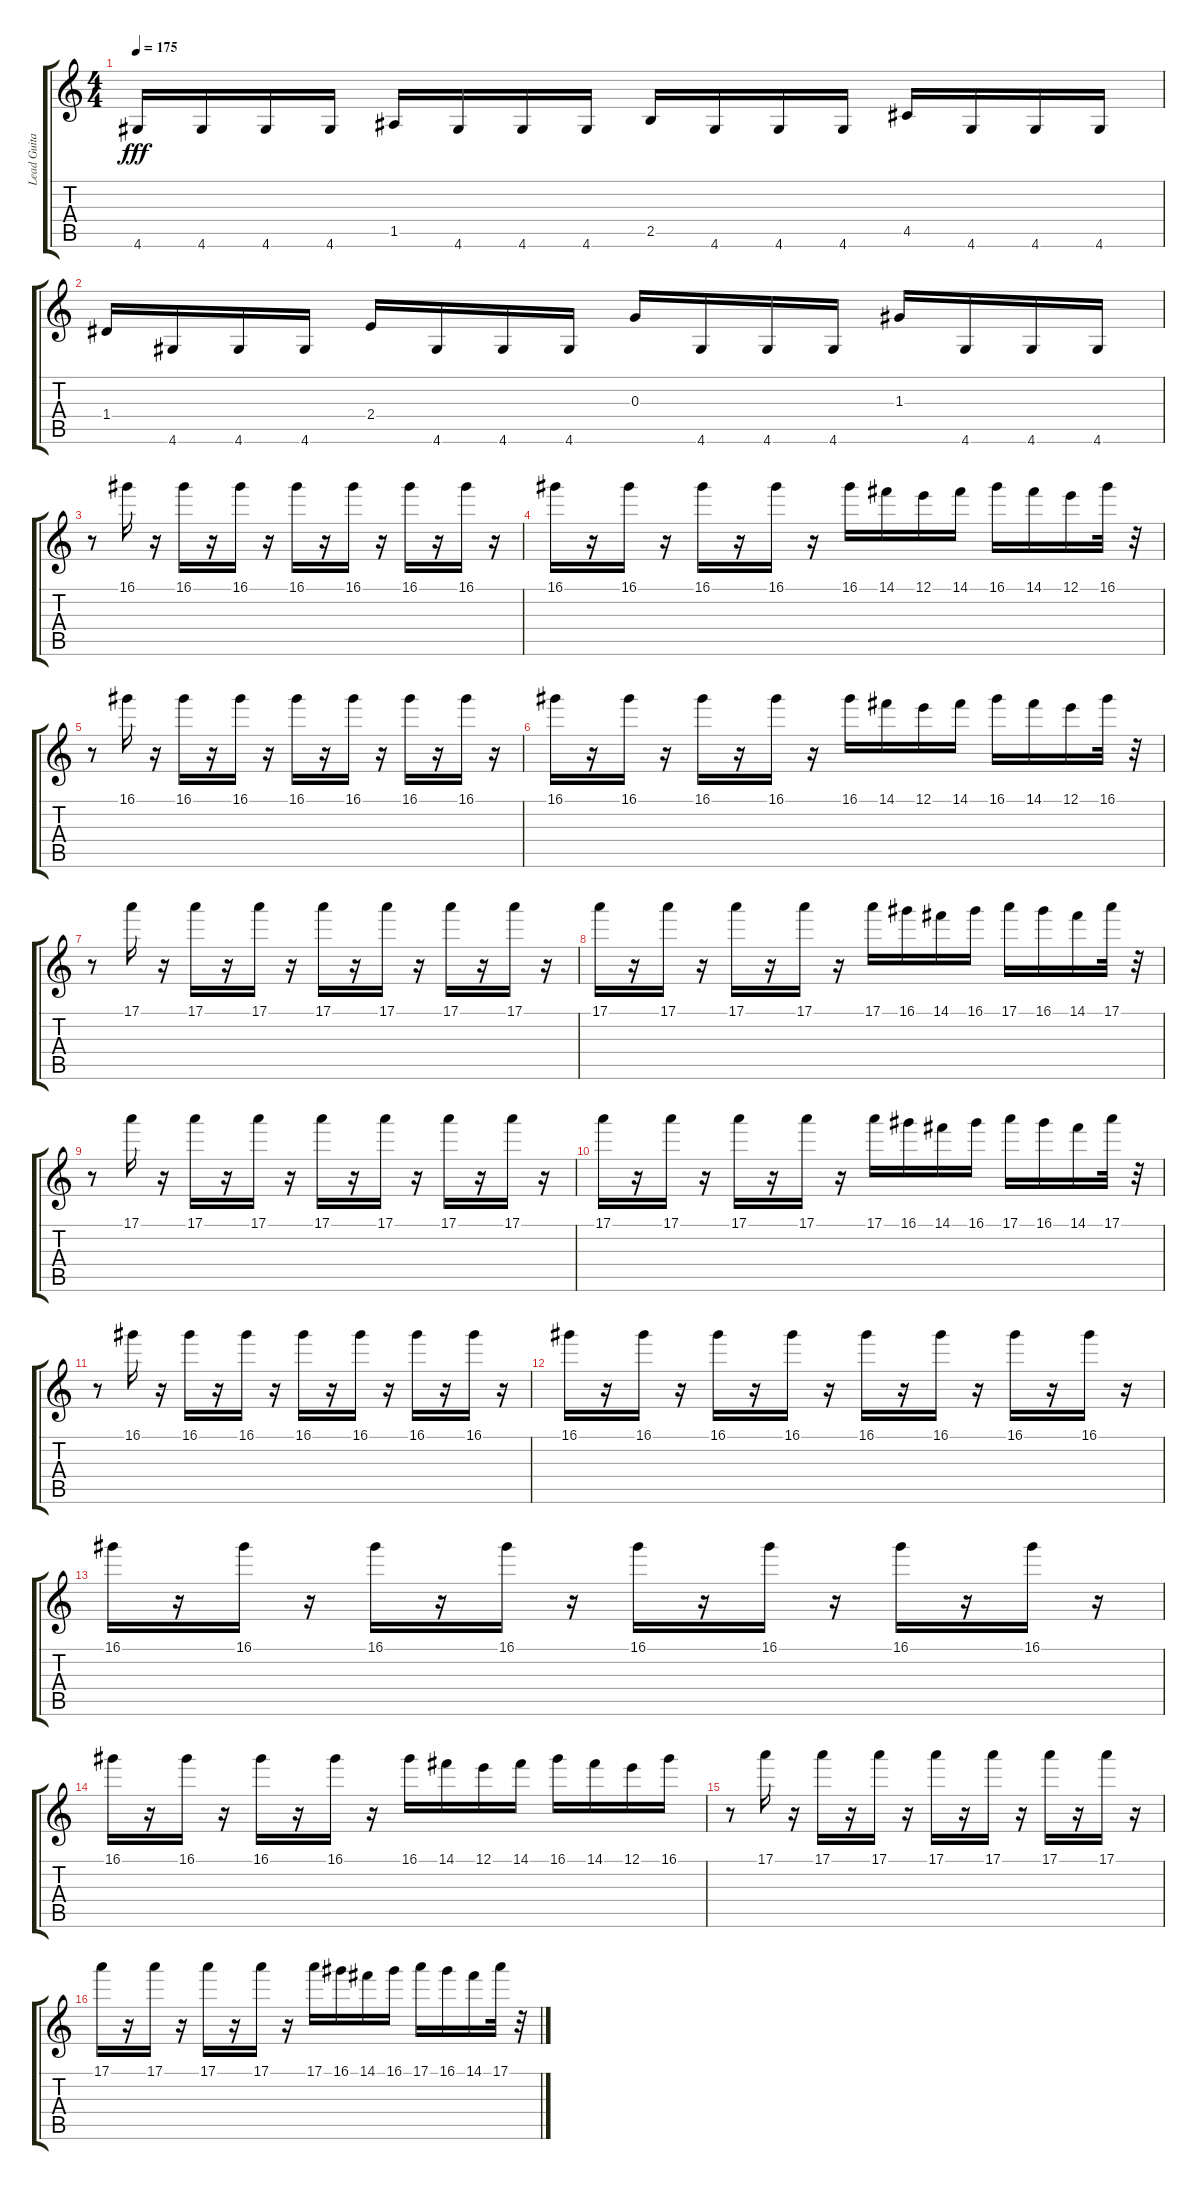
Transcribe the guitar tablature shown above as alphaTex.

\track ("Lead Guitar" "Lead Guita") {instrument distortionguitar}
\staff {score tabs}
\tuning (E4 B3 G3 D3 A2 E2) {hide}
\ts (4 4)
\tempo 175
\clef g2
\ks c
4.6.16{dy fff} 4.6.16 4.6.16 4.6.16 1.5.16 4.6.16 4.6.16 4.6.16 2.5.16 4.6.16 4.6.16 4.6.16 4.5.16 4.6.16 4.6.16 4.6.16 |
1.4.16 4.6.16 4.6.16 4.6.16 2.4.16 4.6.16 4.6.16 4.6.16 0.3.16 4.6.16 4.6.16 4.6.16 1.3.16 4.6.16 4.6.16 4.6.16 |
r.8 16.1.16 r.16 16.1.16 r.16 16.1.16 r.16 16.1.16 r.16 16.1.16 r.16 16.1.16 r.16 16.1.16 r.16 |
16.1.16 r.16 16.1.16 r.16 16.1.16 r.16 16.1.16 r.16 16.1.16 14.1.16 12.1.16 14.1.16 16.1.16 14.1.16 12.1.16 16.1.32 r.32 |
r.8 16.1.16 r.16 16.1.16 r.16 16.1.16 r.16 16.1.16 r.16 16.1.16 r.16 16.1.16 r.16 16.1.16 r.16 |
16.1.16 r.16 16.1.16 r.16 16.1.16 r.16 16.1.16 r.16 16.1.16 14.1.16 12.1.16 14.1.16 16.1.16 14.1.16 12.1.16 16.1.32 r.32 |
r.8 17.1.16 r.16 17.1.16 r.16 17.1.16 r.16 17.1.16 r.16 17.1.16 r.16 17.1.16 r.16 17.1.16 r.16 |
17.1.16 r.16 17.1.16 r.16 17.1.16 r.16 17.1.16 r.16 17.1.16 16.1.16 14.1.16 16.1.16 17.1.16 16.1.16 14.1.16 17.1.32 r.32 |
r.8 17.1.16 r.16 17.1.16 r.16 17.1.16 r.16 17.1.16 r.16 17.1.16 r.16 17.1.16 r.16 17.1.16 r.16 |
17.1.16 r.16 17.1.16 r.16 17.1.16 r.16 17.1.16 r.16 17.1.16 16.1.16 14.1.16 16.1.16 17.1.16 16.1.16 14.1.16 17.1.32 r.32 |
r.8 16.1.16 r.16 16.1.16 r.16 16.1.16 r.16 16.1.16 r.16 16.1.16 r.16 16.1.16 r.16 16.1.16 r.16 |
16.1.16 r.16 16.1.16 r.16 16.1.16 r.16 16.1.16 r.16 16.1.16 r.16 16.1.16 r.16 16.1.16 r.16 16.1.16 r.16 |
16.1.16 r.16 16.1.16 r.16 16.1.16 r.16 16.1.16 r.16 16.1.16 r.16 16.1.16 r.16 16.1.16 r.16 16.1.16 r.16 |
16.1.16 r.16 16.1.16 r.16 16.1.16 r.16 16.1.16 r.16 16.1.16 14.1.16 12.1.16 14.1.16 16.1.16 14.1.16 12.1.16 16.1.16 |
r.8 17.1.16 r.16 17.1.16 r.16 17.1.16 r.16 17.1.16 r.16 17.1.16 r.16 17.1.16 r.16 17.1.16 r.16 |
17.1.16 r.16 17.1.16 r.16 17.1.16 r.16 17.1.16 r.16 17.1.16 16.1.16 14.1.16 16.1.16 17.1.16 16.1.16 14.1.16 17.1.32 r.32
